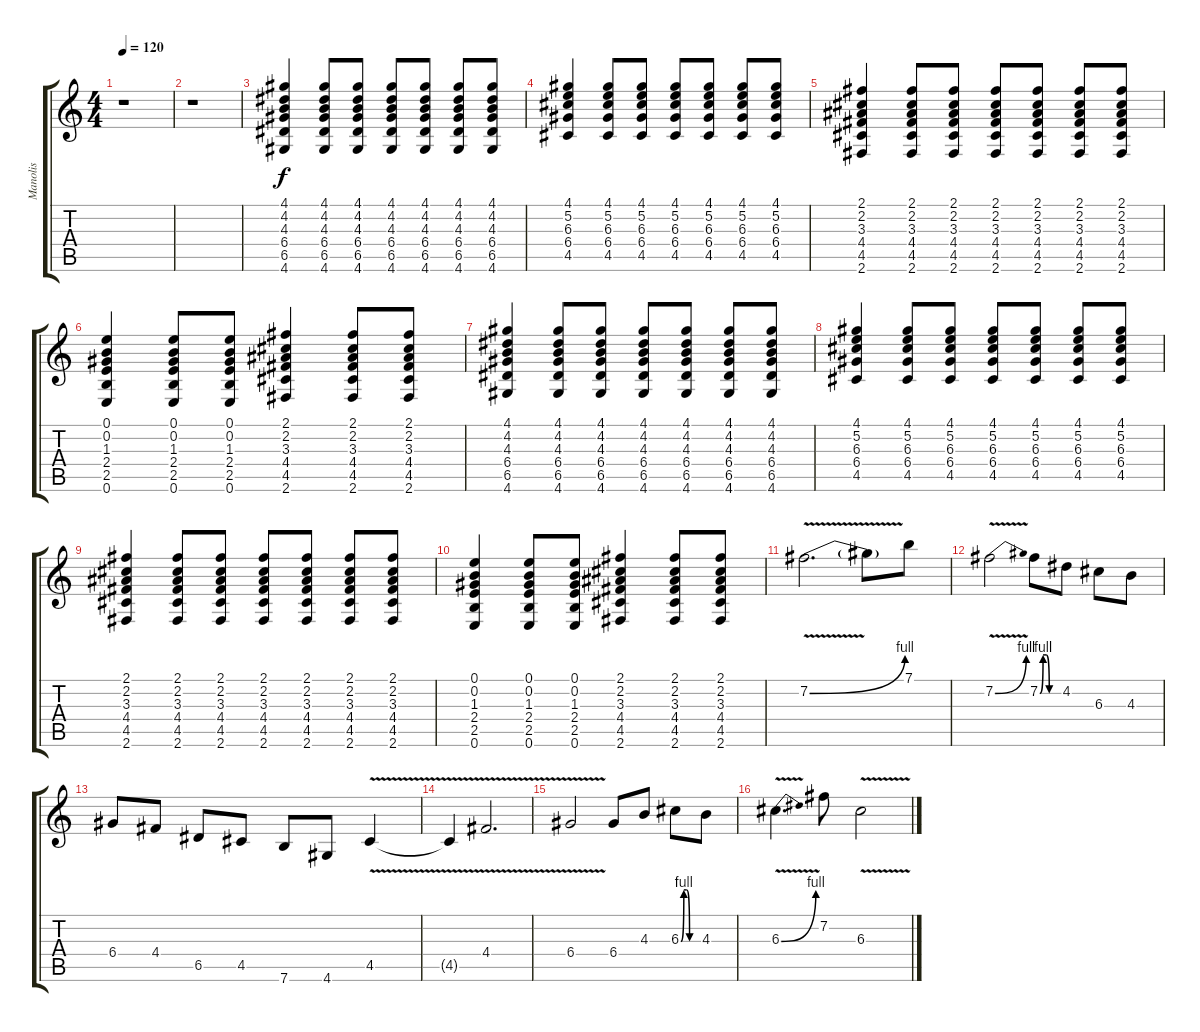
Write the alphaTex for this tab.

\track ("Manolis" "Manolis") {instrument distortionguitar}
\staff {score tabs}
\tuning (E4 B3 G3 D3 A2 E2) {hide}
\ts (4 4)
\tempo 120
\clef g2
\ks c
r.1{dy f} |
r.1 |
(4.1 4.2 4.3 6.4 6.5 4.6).4{instrument acousticguitarsteel} (4.1 4.2 4.3 6.4 6.5 4.6).8 (4.1 4.2 4.3 6.4 6.5 4.6).8 (4.1 4.2 4.3 6.4 6.5 4.6).8 (4.1 4.2 4.3 6.4 6.5 4.6).8 (4.1 4.2 4.3 6.4 6.5 4.6).8 (4.1 4.2 4.3 6.4 6.5 4.6).8 |
(4.1 5.2 6.3 6.4 4.5).4{instrument acousticguitarsteel} (4.1 5.2 6.3 6.4 4.5).8 (4.1 5.2 6.3 6.4 4.5).8 (4.1 5.2 6.3 6.4 4.5).8 (4.1 5.2 6.3 6.4 4.5).8 (4.1 5.2 6.3 6.4 4.5).8 (4.1 5.2 6.3 6.4 4.5).8 |
(2.1 2.2 3.3 4.4 4.5 2.6).4{instrument acousticguitarsteel} (2.1 2.2 3.3 4.4 4.5 2.6).8 (2.1 2.2 3.3 4.4 4.5 2.6).8 (2.1 2.2 3.3 4.4 4.5 2.6).8 (2.1 2.2 3.3 4.4 4.5 2.6).8 (2.1 2.2 3.3 4.4 4.5 2.6).8 (2.1 2.2 3.3 4.4 4.5 2.6).8 |
(0.1 0.2 1.3 2.4 2.5 0.6).4{instrument acousticguitarsteel} (0.1 0.2 1.3 2.4 2.5 0.6).8 (0.1 0.2 1.3 2.4 2.5 0.6).8 (2.1 2.2 3.3 4.4 4.5 2.6).4 (2.1 2.2 3.3 4.4 4.5 2.6).8 (2.1 2.2 3.3 4.4 4.5 2.6).8 |
(4.1 4.2 4.3 6.4 6.5 4.6).4{instrument acousticguitarsteel} (4.1 4.2 4.3 6.4 6.5 4.6).8 (4.1 4.2 4.3 6.4 6.5 4.6).8 (4.1 4.2 4.3 6.4 6.5 4.6).8 (4.1 4.2 4.3 6.4 6.5 4.6).8 (4.1 4.2 4.3 6.4 6.5 4.6).8 (4.1 4.2 4.3 6.4 6.5 4.6).8 |
(4.1 5.2 6.3 6.4 4.5).4{instrument acousticguitarsteel} (4.1 5.2 6.3 6.4 4.5).8 (4.1 5.2 6.3 6.4 4.5).8 (4.1 5.2 6.3 6.4 4.5).8 (4.1 5.2 6.3 6.4 4.5).8 (4.1 5.2 6.3 6.4 4.5).8 (4.1 5.2 6.3 6.4 4.5).8 |
(2.1 2.2 3.3 4.4 4.5 2.6).4{instrument acousticguitarsteel} (2.1 2.2 3.3 4.4 4.5 2.6).8 (2.1 2.2 3.3 4.4 4.5 2.6).8 (2.1 2.2 3.3 4.4 4.5 2.6).8 (2.1 2.2 3.3 4.4 4.5 2.6).8 (2.1 2.2 3.3 4.4 4.5 2.6).8 (2.1 2.2 3.3 4.4 4.5 2.6).8 |
(0.1 0.2 1.3 2.4 2.5 0.6).4{instrument acousticguitarsteel} (0.1 0.2 1.3 2.4 2.5 0.6).8 (0.1 0.2 1.3 2.4 2.5 0.6).8 (2.1 2.2 3.3 4.4 4.5 2.6).4 (2.1 2.2 3.3 4.4 4.5 2.6).8 (2.1 2.2 3.3 4.4 4.5 2.6).8 |
7.2{be (bend 0 0 60 4) v}.2{d volume 16 instrument distortionguitar} 7.2{t}.8 7.1.8 |
7.2{be (bend 0 0 60 4) v}.2 7.2{be (custom 0 0 10 4 20 4 30 0 60 0)}.8 4.2.8 6.3.8 4.3.8 |
6.4.8 4.4.8 6.5.8 4.5.8 7.6.8 4.6.8 4.5{v}.4 |
4.5{t}.4 4.4{v}.2{d} |
6.4{v}.2 6.4.8 4.3.8 6.3{be (custom 0 0 10 4 20 4 30 0 60 0)}.8 4.3.8 |
6.3{be (bend 0 0 60 4) v}.4{d} 7.2.8 6.3{v}.2
